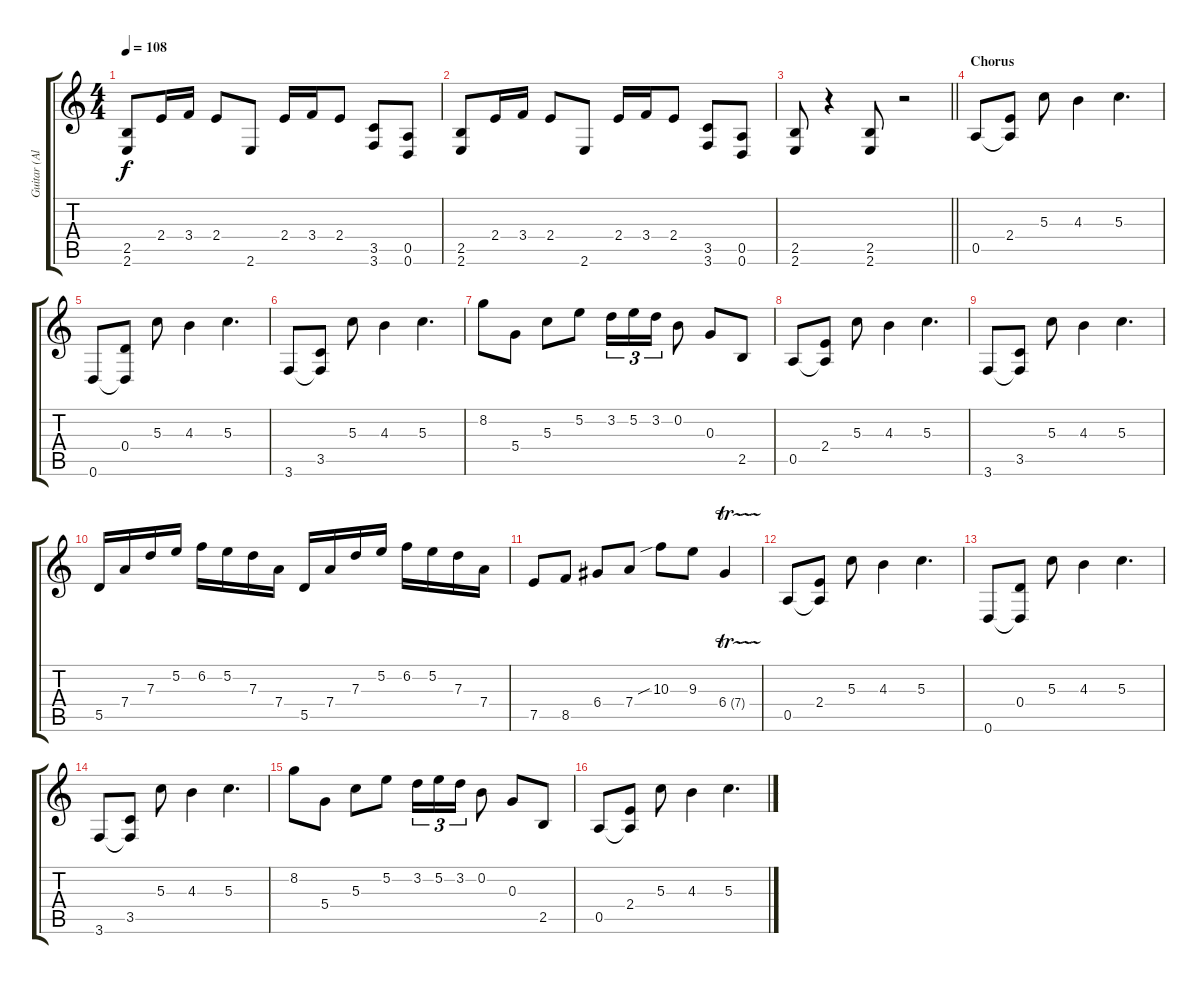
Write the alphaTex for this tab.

\track ("Guitar (Alternate tuning : Drop D)" "Guitar (Al") {instrument electricguitarjazz}
\staff {score tabs}
\tuning (E4 B3 G3 D3 A2 D2) {hide}
\ts (4 4)
\tempo 108
\clef g2
\ks c
(2.5 2.6).8{dy f} 2.4.16 3.4.16 2.4.8 2.6.8 2.4.16 3.4.16 2.4.8 (3.5 3.6).8 (0.5 0.6).8 |
(2.5 2.6).8 2.4.16 3.4.16 2.4.8 2.6.8 2.4.16 3.4.16 2.4.8 (3.5 3.6).8 (0.5 0.6).8 |
\barLineRight lightlight
(2.5 2.6).8 r.4 (2.5 2.6).8 r.2 |
\section ("" "Chorus")
0.5.8{balance 0} (2.4 0.5{t}).8 5.3.8 4.3.4 5.3.4{d} |
0.6.8 (0.4 0.6{t}).8 5.3.8 4.3.4 5.3.4{d} |
3.6.8 (3.5 3.6{t}).8 5.3.8 4.3.4 5.3.4{d} |
8.2.8 5.4.8 5.3.8 5.2.8 3.2.16{tu (3 2)} 5.2.16{tu (3 2)} 3.2.16{tu (3 2)} 0.2.8 0.3.8 2.5.8 |
0.5.8 (2.4 0.5{t}).8 5.3.8 4.3.4 5.3.4{d} |
3.6.8 (3.5 3.6{t}).8 5.3.8 4.3.4 5.3.4{d} |
5.5.16 7.4.16 7.3.16 5.2.16 6.2.16 5.2.16 7.3.16 7.4.16 5.5.16 7.4.16 7.3.16 5.2.16 6.2.16 5.2.16 7.3.16 7.4.16 |
7.5.8 8.5.8 6.4.8 7.4.8 10.3{sib}.8 9.3.8 6.4{tr (7 32)}.4 |
0.5.8 (2.4 0.5{t}).8 5.3.8 4.3.4 5.3.4{d} |
0.6.8 (0.4 0.6{t}).8 5.3.8 4.3.4 5.3.4{d} |
3.6.8 (3.5 3.6{t}).8 5.3.8 4.3.4 5.3.4{d} |
8.2.8 5.4.8 5.3.8 5.2.8 3.2.16{tu (3 2)} 5.2.16{tu (3 2)} 3.2.16{tu (3 2)} 0.2.8 0.3.8 2.5.8 |
0.5.8 (2.4 0.5{t}).8 5.3.8 4.3.4 5.3.4{d}
